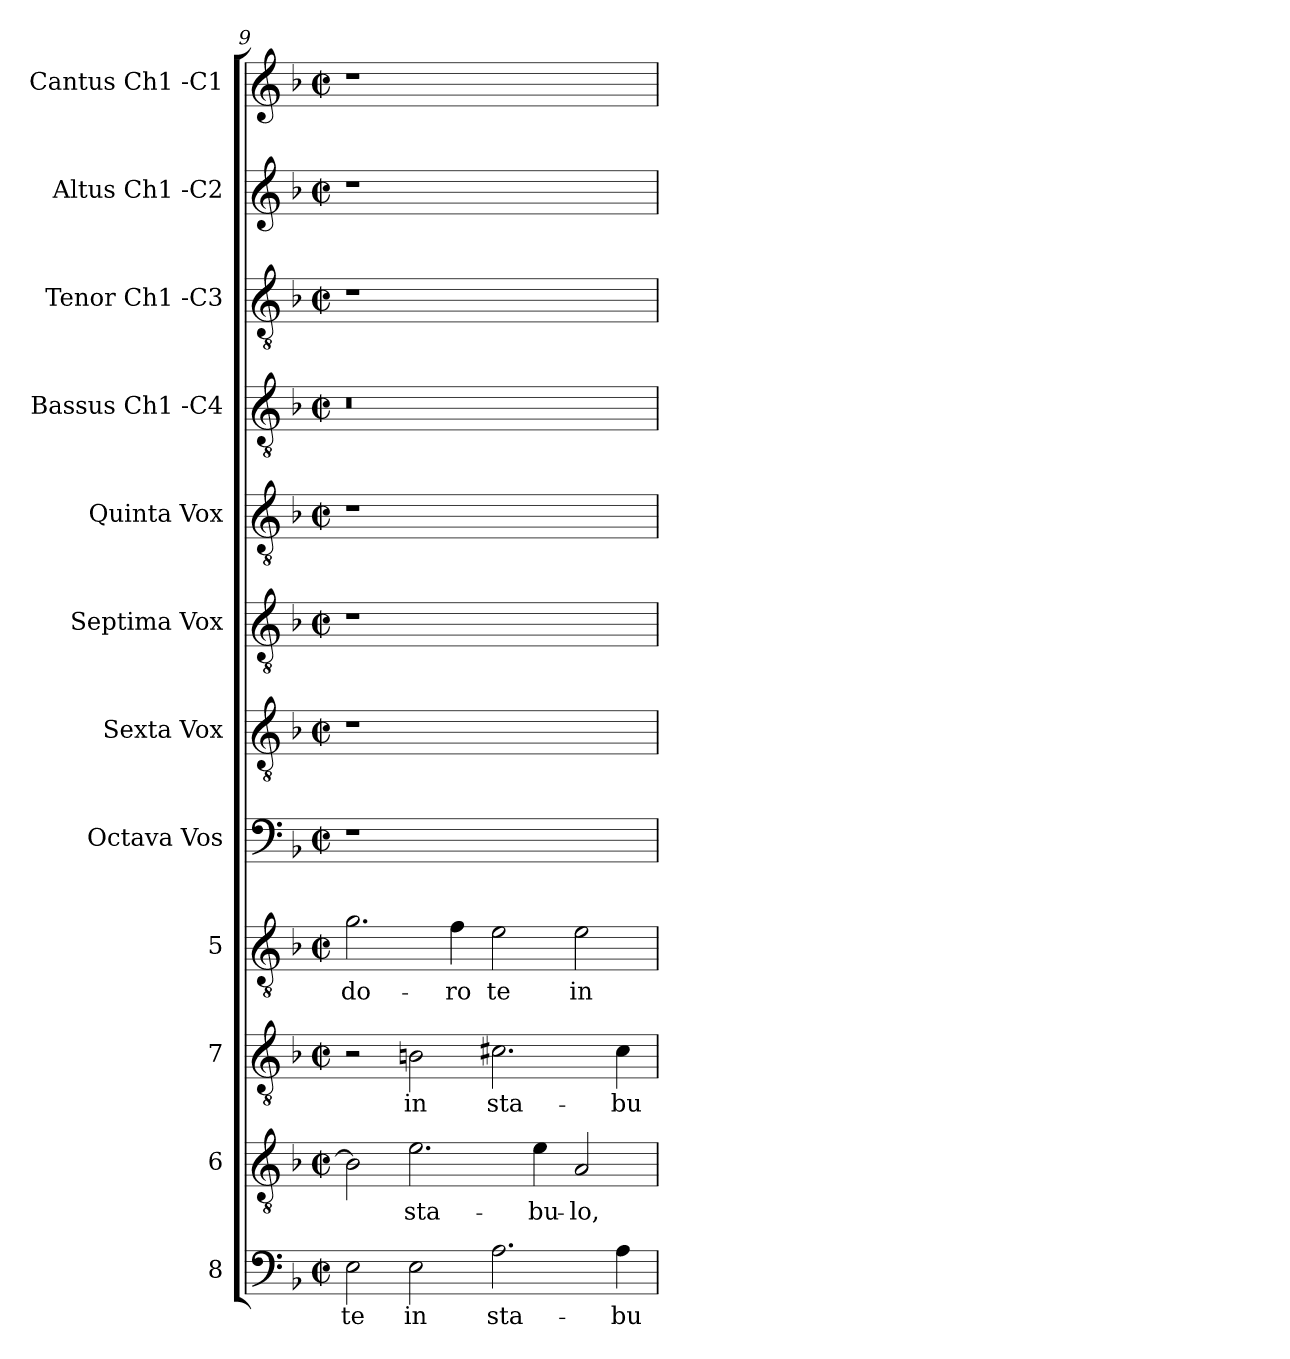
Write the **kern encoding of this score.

**kern	**text	**kern	**text	**kern	**text	**kern	**text	**kern	**kern	**kern	**kern	**kern	**kern	**kern	**kern
*part12	*part12	*part11	*part11	*part10	*part10	*part9	*part9	*part8	*part7	*part6	*part5	*part4	*part3	*part2	*part1
*staff12	*staff12	*staff11	*staff11	*staff10	*staff10	*staff9	*staff9	*staff8	*staff7	*staff6	*staff5	*staff4	*staff3	*staff2	*staff1
*I"8	*	*I"6	*	*I"7	*	*I"5	*	*I"Octava  Vos	*I"Sexta  Vox	*I"Septima  Vox	*I"Quinta  Vox	*I"Bassus  Ch1 -C4	*I"Tenor  Ch1 -C3	*I"Altus  Ch1 -C2	*I"Cantus  Ch1 -C1
*	*	*	*	*	*	*	*	*	*	*	*	*I'B	*I'T	*I'A	*I'C
*clefF4	*	*clefGv2	*	*clefGv2	*	*clefGv2	*	*clefF4	*clefGv2	*clefGv2	*clefGv2	*clefGv2	*clefGv2	*clefG2	*clefG2
*k[b-]	*	*k[b-]	*	*k[b-]	*	*k[b-]	*	*k[b-]	*k[b-]	*k[b-]	*k[b-]	*k[b-]	*k[b-]	*k[b-]	*k[b-]
*F:	*	*F:	*	*F:	*	*F:	*	*F:	*F:	*F:	*F:	*F:	*F:	*F:	*F:
*M2/2	*	*M2/2	*	*M2/2	*	*M2/2	*	*M2/2	*M2/2	*M2/2	*M2/2	*M2/2	*M2/2	*M2/2	*M2/2
*met(c|)	*	*met(c|)	*	*met(c|)	*	*met(c|)	*	*met(c|)	*met(c|)	*met(c|)	*met(c|)	*met(c|)	*met(c|)	*met(c|)	*met(c|)
=9	=9	=9	=9	=9	=9	=9	=9	=9	=9	=9	=9	=9	=9	=9	=9
!	!LO:LY:b:cj	!	!LO:LY:b:cj	!	!	!	!LO:LY:b:cj	!	!	!	!	!	!	!	!
2E\	te	2B\]	.	2r	.	2.g\	-do-	1r	1r	1r	1r	0r	1r	1r	1r
!	!LO:LY:b:cj	!	!LO:LY:b:cj	!	!LO:LY:b:cj	!	!	!	!	!	!	!	!	!	!
2E\	in	2.e\	sta-	2Bn\	in	.	.	.	.	.	.	.	.	.	.
!	!	!	!	!	!	!	!LO:LY:b:cj	!	!	!	!	!	!	!	!
.	.	.	.	.	.	4f\	-ro	.	.	.	.	.	.	.	.
!	!LO:LY:b:cj	!	!	!	!LO:LY:b:cj	!	!LO:LY:b:cj	!	!	!	!	!	!	!	!
2.A\	sta-	.	.	2.c#X\	sta-	2e\	te	1ryy	1ryy	1ryy	1ryy	.	1ryy	1ryy	1ryy
!	!	!	!LO:LY:b:cj	!	!	!	!	!	!	!	!	!	!	!	!
.	.	4e\	-bu-	.	.	.	.	.	.	.	.	.	.	.	.
!	!	!	!LO:LY:b:cj	!	!	!	!LO:LY:b:cj	!	!	!	!	!	!	!	!
.	.	2A/	-lo,	.	.	2e\	in	.	.	.	.	.	.	.	.
!	!LO:LY:b:cj	!	!	!	!LO:LY:b:cj	!	!	!	!	!	!	!	!	!	!
4A\	-bu-	.	.	4c#\	-bu-	.	.	.	.	.	.	.	.	.	.
=	=	=	=	=	=	=	=	=	=	=	=	=	=	=	=
*-	*-	*-	*-	*-	*-	*-	*-	*-	*-	*-	*-	*-	*-	*-	*-
